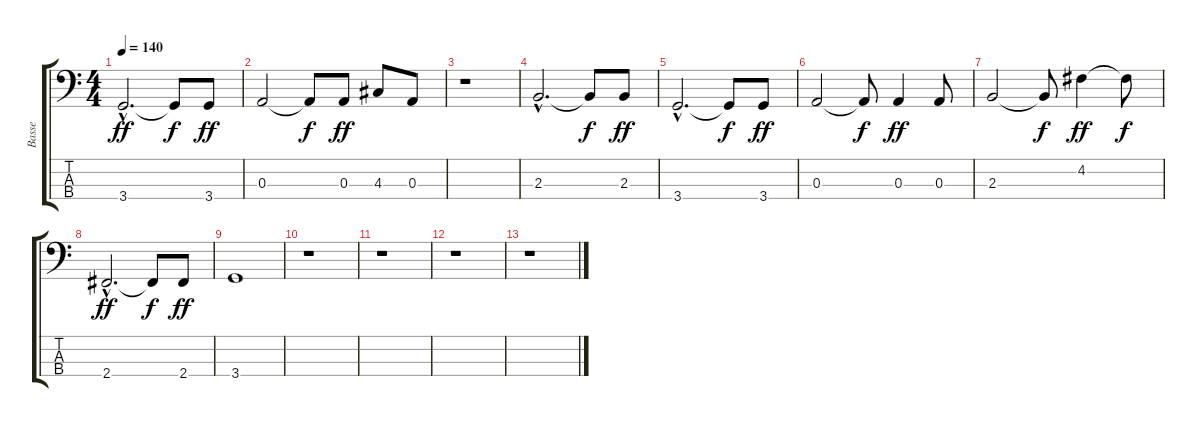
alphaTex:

\track ("Basse" "Basse") {instrument electricbassfinger}
\staff {score tabs}
\tuning (G2 D2 A1 E1) {hide}
\ts (4 4)
\tempo 140
\clef f4
\ks c
3.4{hac}.2{d dy ff} 3.4{t}.8{dy f} 3.4.8{dy ff} |
0.3.2 0.3{t}.8{dy f} 0.3.8{dy ff} 4.3.8 0.3.8 |
r.1 |
2.3{hac}.2{d} 2.3{t}.8{dy f} 2.3.8{dy ff} |
3.4{hac}.2{d} 3.4{t}.8{dy f} 3.4.8{dy ff} |
0.3.2 0.3{t}.8{dy f} 0.3.4{dy ff} 0.3.8 |
2.3.2 2.3{t}.8{dy f} 4.2.4{dy ff} 4.2{t}.8{dy f} |
2.4{hac}.2{d dy ff} 2.4{t}.8{dy f} 2.4.8{dy ff} |
3.4.1 |
r.1 |
r.1 |
r.1 |
r.1
